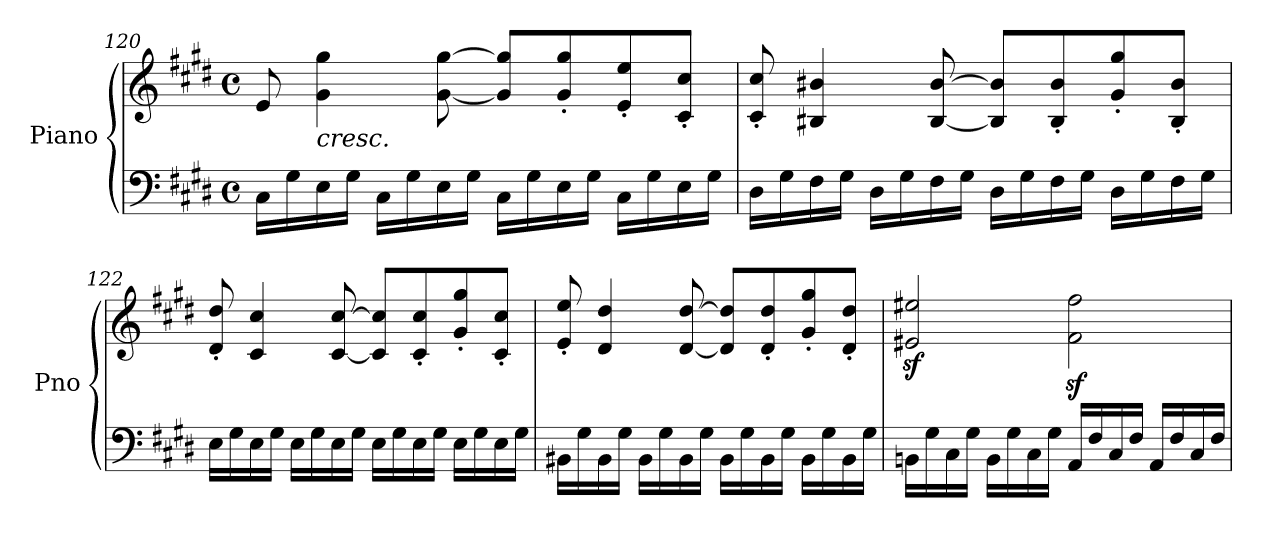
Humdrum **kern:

**kern	**kern
*part1	*part1
*staff2	*staff1
*I"Piano	*
*I'Pno	*
*clefF4	*clefG2
*k[f#c#g#d#]	*k[f#c#g#d#]
*M4/4	*M4/4
*met(c)	*met(c)
=120	=120
16C#\LL	8e/
16G#\	.
!	!LO:TX:b:i:t=cresc.
16E\	4g#\ 4gg#\
16G#\JJ	.
16C#\LL	.
16G#\	.
16E\	[8g#\ [8gg#\
16G#\JJ	.
16C#\LL	8g#/] 8gg#/]L
16G#\	.
16E\	8g#/' 8gg#/'
16G#\JJ	.
16C#\LL	8e/' 8ee/'
16G#\	.
16E\	8c#/' 8cc#/'J
16G#\JJ	.
=121	=121
16D#\LL	8c#/' 8cc#/'
16G#\	.
16F#\	4B#X/ 4b#X/
16G#\JJ	.
16D#\LL	.
16G#\	.
16F#\	[8B#/ [8b#/
16G#\JJ	.
16D#\LL	8B#/] 8b#/]L
16G#\	.
16F#\	8B#/' 8b#/'
16G#\JJ	.
16D#\LL	8g#/' 8gg#/'
16G#\	.
16F#\	8B#/' 8b#/'J
16G#\JJ	.
!!LO:LB:g=z
=122	=122
16E\LL	8d#/' 8dd#/'
16G#\	.
16E\	4c#/ 4cc#/
16G#\JJ	.
16E\LL	.
16G#\	.
16E\	[8c#/ [8cc#/
16G#\JJ	.
16E\LL	8c#/] 8cc#/]L
16G#\	.
16E\	8c#/' 8cc#/'
16G#\JJ	.
16E\LL	8g#/' 8gg#/'
16G#\	.
16E\	8c#/' 8cc#/'J
16G#\JJ	.
=123	=123
16BB#X\LL	8e/' 8ee/'
16G#\	.
16BB#\	4d#/ 4dd#/
16G#\JJ	.
16BB#\LL	.
16G#\	.
16BB#\	[8d#/ [8dd#/
16G#\JJ	.
16BB#\LL	8d#/] 8dd#/]L
16G#\	.
16BB#\	8d#/' 8dd#/'
16G#\JJ	.
16BB#\LL	8g#/' 8gg#/'
16G#\	.
16BB#\	8d#/' 8dd#/'J
16G#\JJ	.
=124	=124
16BBn\LL	2e#X/z< 2ee#X/z<
16G#\	.
16C#\	.
16G#\JJ	.
16BB\LL	.
16G#\	.
16C#\	.
16G#\JJ	.
16AA/LL	2f#\z< 2ff#\z<
16F#/	.
16C#/	.
16F#/JJ	.
16AA/LL	.
16F#/	.
16C#/	.
16F#/JJ	.
=	=
*-	*-
